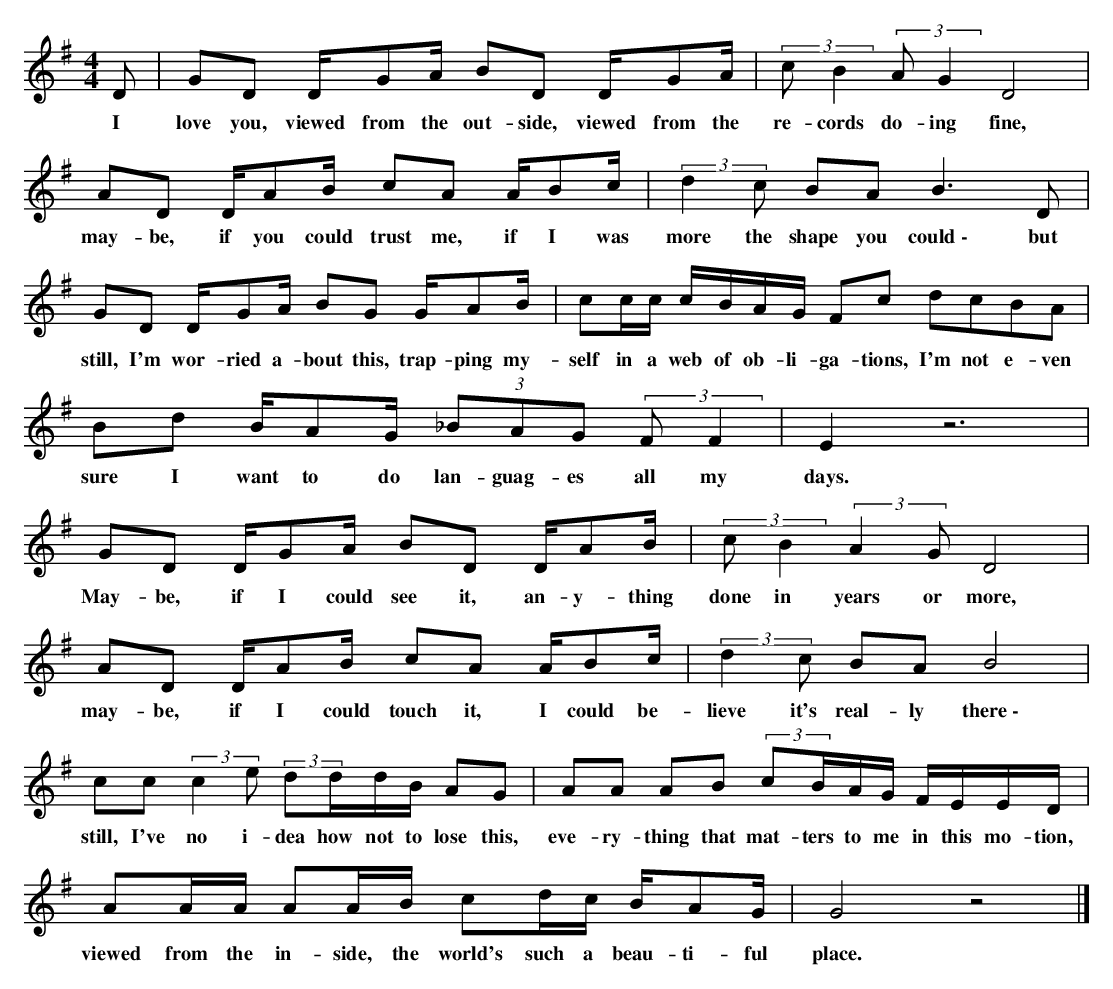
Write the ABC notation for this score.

X:1
M:4/4
L:1/8
K:G
D | GD D/GA/ BD D/GA/ | (3::2cB2 (3::2AG2 D4 |
w:I love you, viewed from the out-side, viewed from the re-cords do-ing fine,
AD D/AB/ cA A/Bc/ | (3::2d2c BA B3D |
w:may-be, if you could trust me, if I was more the shape you could~\- but
GD D/GA/ BG G/AB/ | cc/c/ c/B/A/G/ Fc dcBA |
w:still, I'm wor-ried a-bout this, trap-ping my-self in a web of ob-li-ga-tions, I'm not e-ven
Bd B/AG/ (3_BAG (3::2FF2 | E2 z6 |
w:sure I want to do lan-guag-es all my days.
GD D/GA/ BD D/AB/ | (3::2cB2 (3::2A2G D4 |
w:May-be, if I could see it, an-y-thing done in years or more,
AD D/AB/ cA A/Bc/ | (3::2d2c BA B4 |
w:may-be, if I could touch it, I could be-lieve it's real-ly there~\-
cc (3::2c2e (3::2dd/d/B/ AG | AA AB (3::2cB/A/G/ F/E/E/D/ |
w:still, I've no i-dea how not to lose this, eve-ry-thing that mat-ters to me in this mo-tion,
AA/A/ AA/B/ cd/c/ B/AG/ | G4 z4 |]
w:viewed from the in-side, the world's such a beau-ti-ful place.
